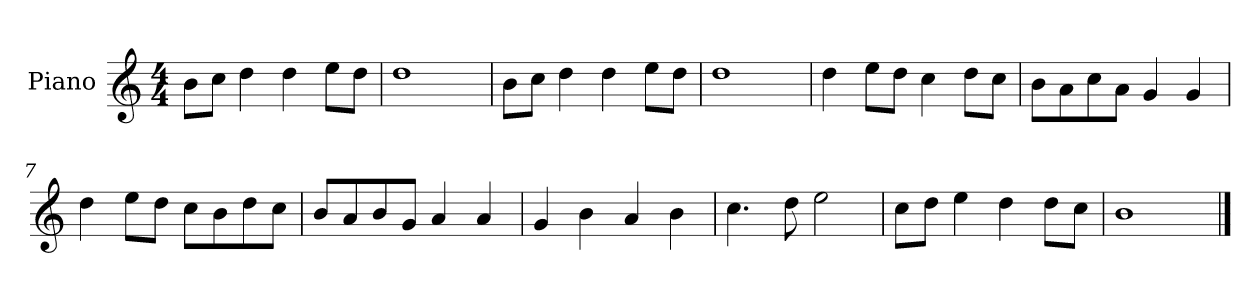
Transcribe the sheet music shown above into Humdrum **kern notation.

**kern
*part1
*staff1
*I"Piano
*I'P-no
*clefG2
*k[]
*M4/4
*MM90
=1
8b\L
8cc\J
4dd\
4dd\
8ee\L
8dd\J
=2
1dd
=3
8b\L
8cc\J
4dd\
4dd\
8ee\L
8dd\J
=4
1dd
=5
4dd\
8ee\L
8dd\J
4cc\
8dd\L
8cc\J
=6
8b\L
8a\
8cc\
8a\J
4g/
4g/
=7
4dd\
8ee\L
8dd\J
8cc\L
8b\
8dd\
8cc\J
!!LO:LB:g=z
=8
8b/L
8a/
8b/
8g/J
4a/
4a/
=9
4g/
4b\
4a/
4b\
=10
4.cc\
8dd\
2ee\
=11
8cc\L
8dd\J
4ee\
4dd\
8dd\L
8cc\J
=12
1b
==
*-
